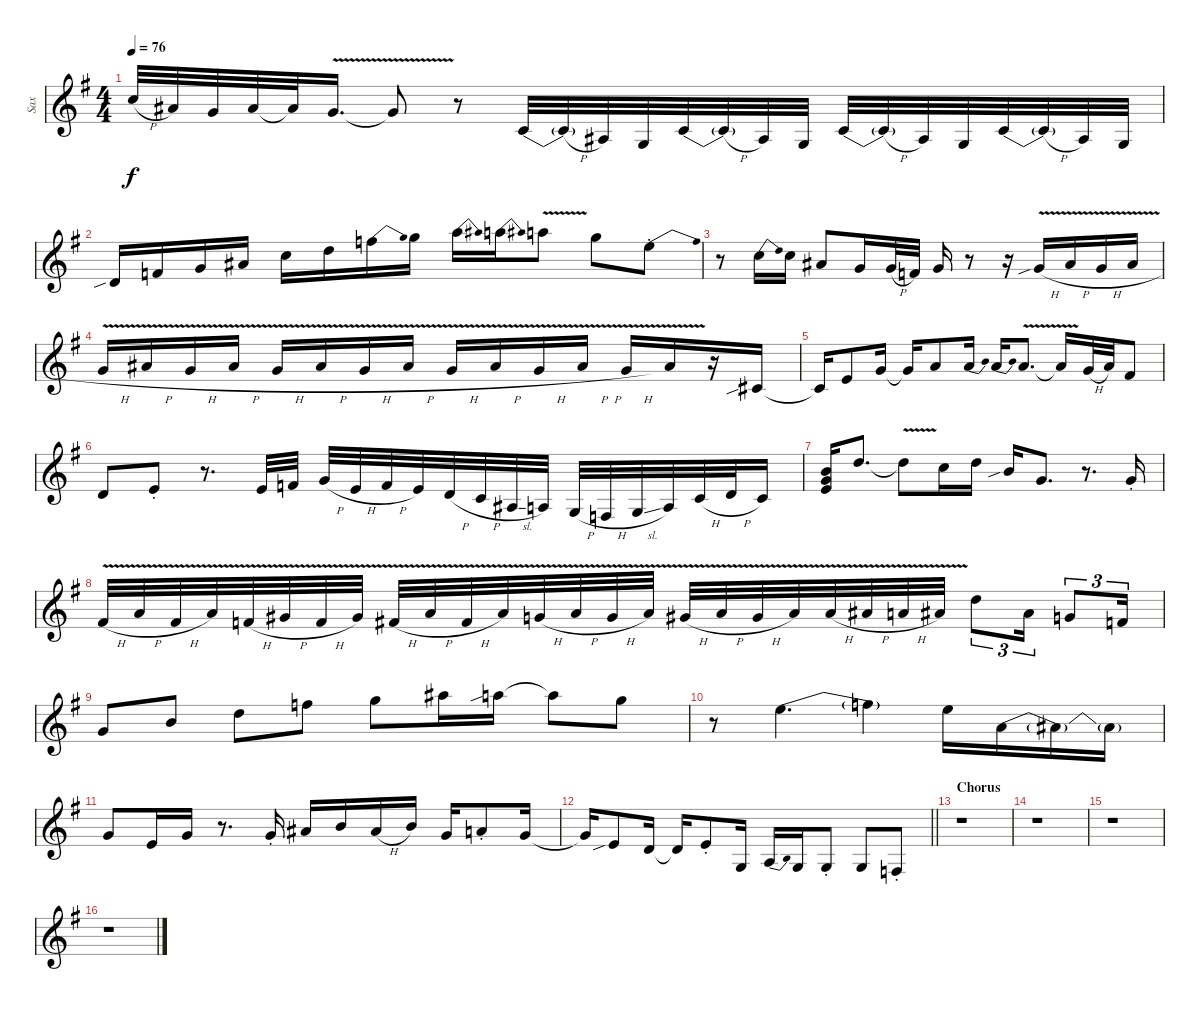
\track ("Sax" "Sax") {instrument altosax}
\staff {score}
\tuning (E4 B3 G3 D3 A2 E2) {hide}
\ts (4 4)
\tempo 76
\clef g2
\ks eminor
17.3{h t}.32{dy f} 15.3.32 17.4.32 15.3.32 15.3{t}.32 17.4{v}.16{d} 17.4{t}.8 r.8 15.5{be (custom 0 0 10 2 20 2 30 0 60 0)}.32 15.5{h t}.32 13.5.32 15.6.32 15.5{be (custom 0 0 10 2 20 2 30 0 60 0)}.32 15.5{h t}.32 13.5.32 15.6.32 15.5{be (custom 0 0 10 2 20 2 30 0 60 0)}.32 15.5{h t}.32 13.5.32 15.6.32 15.5{be (custom 0 0 10 4 20 4 30 0 60 0)}.32 15.5{h t}.32 13.5.32 15.6.32 |
17.5{sib}.16 15.4.16 17.4.16 15.3.16 17.3.16 15.2.16 18.2{be (bend 0 0 60 4)}.16 15.1.16 17.1{be (bend 0 0 60 2)}.16 17.1{be (bend 0 0 60 2)}.16 17.1{v}.8 15.1.8 17.2{be (bend 0 0 60 2) st}.8 |
r.8 17.3{be (bend 0 0 60 4)}.16 17.3.16 15.3.8 17.4.16 17.4{h}.32 15.4.32 17.4.16 r.8 r.16 12.3{v sib h}.16 15.3{v h}.16 12.3{v h}.16 15.3{v h}.16 |
12.3{v h}.16 15.3{v h}.16 12.3{v h}.16 15.3{v h}.16 12.3{v h}.16 15.3{v h}.16 12.3{v h}.16 15.3{v h}.16 12.3{v h}.16 15.3{v h}.16 12.3{v h}.16 15.3{v h}.16 12.3{v h}.16 15.3{v}.16 r.16 11.4{sib}.16 |
11.4{t}.16 14.4.8 12.3.16 12.3{t}.16 14.3.8 14.3{be (bend 0 0 60 4)}.16 14.3{be (bend 0 0 60 4)}.16 14.3{v}.8{d} 14.3{t}.16 12.3{h}.32 14.3.32 11.3.8 |
12.4.8 9.3{st}.8 r.8{d} 9.3.32 10.3.32 12.3{h}.32 9.3{h}.32 10.3{h}.32 9.3.32 12.4{h}.32 10.4{h}.32 8.4{sl}.32 7.4.32 10.5{h}.32 8.5{h}.32 10.5{sl}.32 12.5.32 10.4{h}.32 12.4{h}.32 10.4.16 |
(7.1 8.2 9.3).16{bd 480} 10.1.8{d} 10.1{v t}.8 8.1.16 10.1.16 7.1{sib}.16 8.2.8{d} r.8{d} 12.3{st}.16 |
11.3{v h}.32 14.3{v h}.32 11.3{v h}.32 14.3{v}.32 10.3{v h}.32 13.3{v h}.32 10.3{v h}.32 13.3{v}.32 11.3{v h}.32 14.3{v h}.32 11.3{v h}.32 14.3{v}.32 12.3{v h}.32 14.3{v h}.32 12.3{v h}.32 14.3{v}.32 13.3{v h}.32 14.3{v h}.32 13.3{v h}.32 14.3{v}.32 14.3{v h}.32 15.3{v h}.32 14.3{v h}.32 15.3{v}.32 15.2.8{tu (3 2)} 15.3.16{tu (3 2)} 17.4.8{tu (3 2)} 15.4.16{tu (3 2)} |
17.4.8 16.3.8 15.2.8 18.2.8 15.1.8 18.1.16 17.1{sib}.16 17.1{t}.8 15.1.8 |
r.8 17.2{be (bend 0 0 60 2)}.4{d} 17.2{t}.4 17.2.16 14.3{be (custom 0 0 10 2 20 2 30 0 40 0 50 2 60 2)}.16 14.3{t}.16 14.3{t}.16 |
12.3.8 14.4.16 12.3.16 r.8{d} 12.3{st}.16 11.2.16 12.2.16 11.2{h}.16 12.2.16 12.3.16 14.3{st}.8 12.3.16 |
\barLineRight lightlight
12.3{t}.16 14.4{sib}.8 12.4.16 12.4{t}.16 14.4{st}.8 10.5.16 12.5{be (bend 0 0 60 4)}.16 10.5.16 10.5{st}.8 10.5.8 8.5{st}.8 |
\section ("" "Chorus")
r.1 |
r.1 |
r.1 |
r.1
